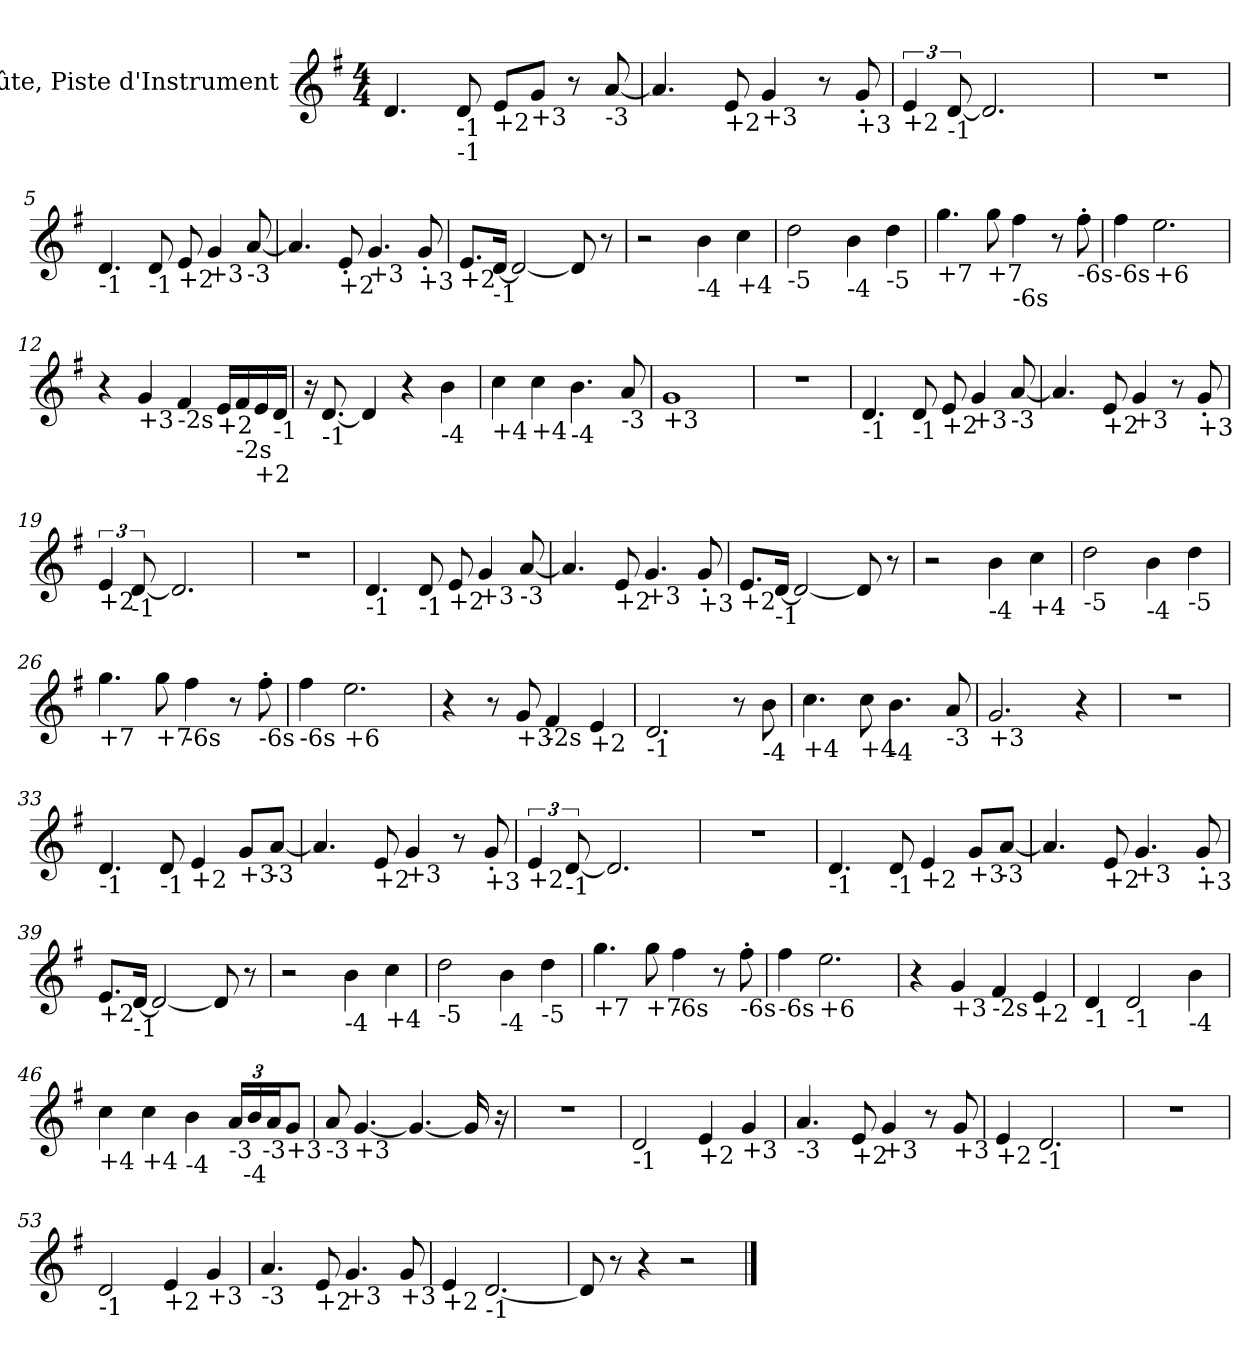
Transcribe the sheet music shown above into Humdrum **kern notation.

**kern
*part1
*staff1
*I"Flûte, Piste d'Instrument
*I'Fl.
*clefG2
*k[f#]
*M4/4
=1
4.d/
!LO:TX:b:t=-1
!LO:TX:b:t=-1
8d/
!LO:TX:b:t=+2
8e/L
!LO:TX:b:t=+3
8g/J
8r
!LO:TX:b:t=-3
[8a/
=2
4.a/]
!LO:TX:b:t=+2
8e/
!LO:TX:b:t=+3
4g/
8r
!LO:TX:b:t=+3
8g'/
=3
!LO:TX:b:t=+2
6e/
!LO:TX:b:t=-1
[12d/
2.d/]
=4
1r
!!LO:LB:g=z
=5
!LO:TX:b:t=-1
4.d/
!LO:TX:b:t=-1
8d/
!LO:TX:b:t=+2
8e/
!LO:TX:b:t=+3
4g/
!LO:TX:b:t=-3
[8a/
=6
4.a/]
!LO:TX:b:t=+2
8e'/
!LO:TX:b:t=+3
4.g/
!LO:TX:b:t=+3
8g'/
=7
!LO:TX:b:t=+2
8.e/L
!LO:TX:b:t=-1
[16d/Jk
2d/_
8d/]
8r
=8
2r
!LO:TX:b:t=-4
4b\
!LO:TX:b:t=+4
4cc\
!!LO:LB:g=z
=9
!LO:TX:b:t=-5
2dd\
!LO:TX:b:t=-4
4b\
!LO:TX:b:t=-5
4dd\
=10
!LO:TX:b:t=+7
4.gg\
!LO:TX:b:t=+7
8gg\
!LO:TX:b:t=-6s
4ff#\
8r
!LO:TX:b:t=-6s
8ff#'\
=11
!LO:TX:b:t=-6s
4ff#\
!LO:TX:b:t=+6
2.ee\
=12
4r
!LO:TX:b:t=+3
4g/
!LO:TX:b:t=-2s
4f#/
!LO:TX:b:t=+2
16e/LL
!LO:TX:b:t=-2s
16f#/
!LO:TX:b:t=+2
16e/
!LO:TX:b:t=-1
16d/JJ
!!LO:LB:g=z
=13
16r
!LO:TX:b:t=-1
[8.d/
4d/]
4r
!LO:TX:b:t=-4
4b\
=14
!LO:TX:b:t=+4
4cc\
!LO:TX:b:t=+4
4cc\
!LO:TX:b:t=-4
4.b\
!LO:TX:b:t=-3
8a/
=15
!LO:TX:b:t=+3
1g
=16
1r
!!LO:LB:g=z
=17
!LO:TX:b:t=-1
4.d/
!LO:TX:b:t=-1
8d/
!LO:TX:b:t=+2
8e/
!LO:TX:b:t=+3
4g/
!LO:TX:b:t=-3
[8a/
=18
4.a/]
!LO:TX:b:t=+2
8e/
!LO:TX:b:t=+3
4g/
8r
!LO:TX:b:t=+3
8g'/
=19
!LO:TX:b:t=+2
6e/
!LO:TX:b:t=-1
[12d/
2.d/]
=20
1r
!!LO:LB:g=z
=21
!LO:TX:b:t=-1
4.d/
!LO:TX:b:t=-1
8d/
!LO:TX:b:t=+2
8e/
!LO:TX:b:t=+3
4g/
!LO:TX:b:t=-3
[8a/
=22
4.a/]
!LO:TX:b:t=+2
8e/
!LO:TX:b:t=+3
4.g/
!LO:TX:b:t=+3
8g'/
=23
!LO:TX:b:t=+2
8.e/L
!LO:TX:b:t=-1
[16d/Jk
2d/_
8d/]
8r
=24
2r
!LO:TX:b:t=-4
4b\
!LO:TX:b:t=+4
4cc\
!!LO:LB:g=z
=25
!LO:TX:b:t=-5
2dd\
!LO:TX:b:t=-4
4b\
!LO:TX:b:t=-5
4dd\
=26
!LO:TX:b:t=+7
4.gg\
!LO:TX:b:t=+7
8gg\
!LO:TX:b:t=-6s
4ff#\
8r
!LO:TX:b:t=-6s
8ff#'\
=27
!LO:TX:b:t=-6s
4ff#\
!LO:TX:b:t=+6
2.ee\
=28
4r
8r
!LO:TX:b:t=+3
8g/
!LO:TX:b:t=-2s
4f#/
!LO:TX:b:t=+2
4e/
!!LO:LB:g=z
=29
!LO:TX:b:t=-1
2.d/
8r
!LO:TX:b:t=-4
8b\
=30
!LO:TX:b:t=+4
4.cc\
!LO:TX:b:t=+4
8cc\
!LO:TX:b:t=-4
4.b\
!LO:TX:b:t=-3
8a/
=31
!LO:TX:b:t=+3
2.g/
4r
=32
1r
!!LO:LB:g=z
=33
!LO:TX:b:t=-1
4.d/
!LO:TX:b:t=-1
8d/
!LO:TX:b:t=+2
4e/
!LO:TX:b:t=+3
8g/L
!LO:TX:b:t=-3
[8a/J
=34
4.a/]
!LO:TX:b:t=+2
8e/
!LO:TX:b:t=+3
4g/
8r
!LO:TX:b:t=+3
8g'/
=35
!LO:TX:b:t=+2
6e/
!LO:TX:b:t=-1
[12d/
2.d/]
=36
1r
!!LO:LB:g=z
=37
!LO:TX:b:t=-1
4.d/
!LO:TX:b:t=-1
8d/
!LO:TX:b:t=+2
4e/
!LO:TX:b:t=+3
8g/L
!LO:TX:b:t=-3
[8a/J
=38
4.a/]
!LO:TX:b:t=+2
8e/
!LO:TX:b:t=+3
4.g/
!LO:TX:b:t=+3
8g'/
=39
!LO:TX:b:t=+2
8.e/L
!LO:TX:b:t=-1
[16d/Jk
2d/_
8d/]
8r
=40
2r
!LO:TX:b:t=-4
4b\
!LO:TX:b:t=+4
4cc\
!!LO:PB:g=z
=41
!LO:TX:b:t=-5
2dd\
!LO:TX:b:t=-4
4b\
!LO:TX:b:t=-5
4dd\
=42
!LO:TX:b:t=+7
4.gg\
!LO:TX:b:t=+7
8gg\
!LO:TX:b:t=-6s
4ff#\
8r
!LO:TX:b:t=-6s
8ff#'\
=43
!LO:TX:b:t=-6s
4ff#\
!LO:TX:b:t=+6
2.ee\
=44
4r
!LO:TX:b:t=+3
4g/
!LO:TX:b:t=-2s
4f#/
!LO:TX:b:t=+2
4e/
!!LO:LB:g=z
=45
!LO:TX:b:t=-1
4d/
!LO:TX:b:t=-1
2d/
!LO:TX:b:t=-4
4b\
=46
!LO:TX:b:t=+4
4cc\
!LO:TX:b:t=+4
4cc\
!LO:TX:b:t=-4
4b\
*Xbrackettup
!LO:TX:b:t=-3
24a/LL
!LO:TX:b:t=-4
24b/
!LO:TX:b:t=-3
24a/J
!LO:TX:b:t=+3
8g/J
=47
!LO:TX:b:t=-3
8a/
!LO:TX:b:t=+3
[4.g/
4.g/_
16g/]
16r
=48
1r
!!LO:LB:g=z
=49
!LO:TX:b:t=-1
2d/
!LO:TX:b:t=+2
4e/
!LO:TX:b:t=+3
4g/
=50
!LO:TX:b:t=-3
4.a/
!LO:TX:b:t=+2
8e/
!LO:TX:b:t=+3
4g/
8r
!LO:TX:b:t=+3
8g/
=51
!LO:TX:b:t=+2
4e/
!LO:TX:b:t=-1
2.d/
=52
1r
!!LO:LB:g=z
=53
!LO:TX:b:t=-1
2d/
!LO:TX:b:t=+2
4e/
!LO:TX:b:t=+3
4g/
=54
!LO:TX:b:t=-3
4.a/
!LO:TX:b:t=+2
8e/
!LO:TX:b:t=+3
4.g/
!LO:TX:b:t=+3
8g/
=55
!LO:TX:b:t=+2
4e/
!LO:TX:b:t=-1
[2.d/
=56
8d/]
8r
4r
2r
==
*-
